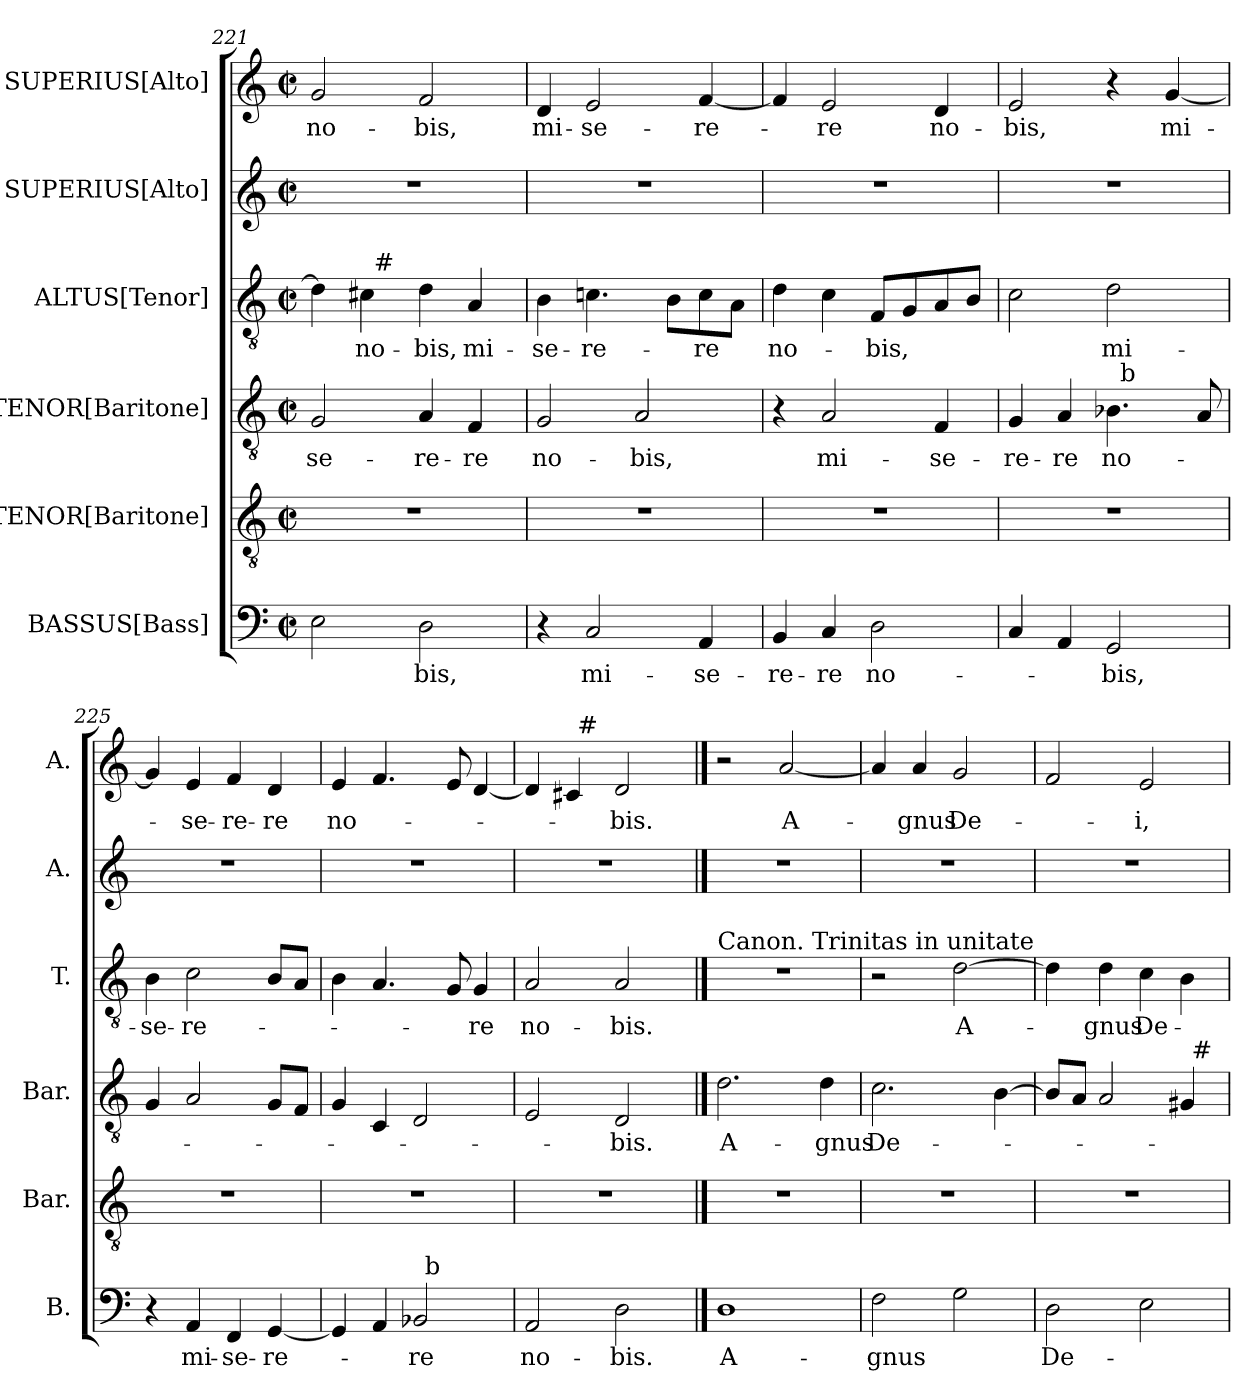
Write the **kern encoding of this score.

**kern	**text	**kern	**kern	**text	**kern	**text	**kern	**kern	**text
*part6	*part6	*part5	*part4	*part4	*part3	*part3	*part2	*part1	*part1
*staff6	*staff6	*staff5	*staff4	*staff4	*staff3	*staff3	*staff2	*staff1	*staff1
*I"BASSUS[Bass]	*	*I"TENOR[Baritone]	*I"TENOR[Baritone]	*	*I"ALTUS[Tenor]	*	*I"SUPERIUS[Alto]	*I"SUPERIUS[Alto]	*
*I'B.	*	*I'Bar.	*I'Bar.	*	*I'T.	*	*I'A.	*I'A.	*
*clefF4	*	*clefGv2	*clefGv2	*	*clefGv2	*	*clefG2	*clefG2	*
*	*	*ITrd7c12	*ITrd7c12	*	*ITrd7c12	*	*	*	*
*k[]	*	*k[]	*k[]	*	*k[]	*	*k[]	*k[]	*
*C:	*	*C:	*C:	*	*C:	*	*C:	*C:	*
*M2/2	*	*M2/2	*M2/2	*	*M2/2	*	*M2/2	*M2/2	*
*met(c|)	*	*met(c|)	*met(c|)	*	*met(c|)	*	*met(c|)	*met(c|)	*
=221	=221	=221	=221	=221	=221	=221	=221	=221	=221
!	!	!	!	!LO:LY:b	!	!	!	!	!LO:LY:b
*	*	*	*	*	*^	*	*	*	*
2E\	.	1r	2GG/	-se-	4D\]	4ryy	.	1r	2g/	no-
!	!	!	!	!	!	!	!LO:LY:b	!	!	!
.	.	.	.	.	4C#\	32ryy	no-	.	.	.
!	!	!	!	!	!	!LO:TX:a:t=#	!	!	!	!
.	.	.	.	.	.	2ryy	.	.	.	.
!	!LO:LY:b	!	!	!LO:LY:b	!	!	!LO:LY:b	!	!	!LO:LY:b
2D\	-bis,	.	4AA/	-re-	4D\	.	-bis,	.	2f/	-bis,
!	!	!	!	!LO:LY:b	!	!	!LO:LY:b	!	!	!
.	.	.	4FF/	-re	4AA/	.	mi-	.	.	.
.	.	.	.	.	.	8..ryy	.	.	.	.
=222	=222	=222	=222	=222	=222	=222	=222	=222	=222	=222
!	!	!	!	!LO:LY:b	!	!	!LO:LY:b	!	!	!LO:LY:b
*	*	*	*	*	*v	*v	*	*	*	*
4r	.	1r	2GG/	no-	4BB\	-se-	1r	4d/	mi-
!	!LO:LY:b	!	!	!	!	!LO:LY:b	!	!	!LO:LY:b
2C/	mi-	.	.	.	4.Cn\	-re-	.	2e/	-se-
!	!	!	!	!LO:LY:b	!	!	!	!	!
.	.	.	2AA/	-bis,	.	.	.	.	.
.	.	.	.	.	8BB\L	.	.	.	.
!	!LO:LY:b	!	!	!	!	!LO:LY:b	!	!	!LO:LY:b
4AA/	-se-	.	.	.	8C\	-re	.	[<4f/	-re-
.	.	.	.	.	8AA\J	.	.	.	.
!!LO:LB:g=z
=223	=223	=223	=223	=223	=223	=223	=223	=223	=223
!	!LO:LY:b	!	!	!	!	!LO:LY:b	!	!	!
4BB/	-re-	1r	4r	.	4D\	no-	1r	4f/]	.
!	!LO:LY:b	!	!	!LO:LY:b	!	!	!	!	!LO:LY:b
4C/	-re	.	2AA/	mi-	4C\	.	.	2e/	-re
!	!LO:LY:b	!	!	!	!	!LO:LY:b	!	!	!
2D\	no-	.	.	.	8FF/L	-bis,	.	.	.
.	.	.	.	.	8GG/	.	.	.	.
!	!	!	!	!LO:LY:b	!	!	!	!	!LO:LY:b
.	.	.	4FF/	-se-	8AA/	.	.	4d/	no-
.	.	.	.	.	8BB/J	.	.	.	.
=224	=224	=224	=224	=224	=224	=224	=224	=224	=224
!	!	!	!	!LO:LY:b	!	!	!	!	!LO:LY:b
*	*	*	*^	*	*	*	*	*	*
4C/	.	1r	4GG/	2ryy	-re-	2C\	.	1r	2e/	-bis,
!	!	!	!	!	!LO:LY:b	!	!	!	!	!
4AA/	.	.	4AA/	.	-re	.	.	.	.	.
!	!LO:LY:b	!	!	!	!LO:LY:b	!	!LO:LY:b	!	!	!
2GG/	-bis,	.	4.BB-\	32ryy	no-	2D\	mi-	.	4r	.
!	!	!	!	!LO:TX:a:t=b	!	!	!	!	!	!
.	.	.	.	4...ryy	.	.	.	.	.	.
!	!	!	!	!	!	!	!	!	!	!LO:LY:b
.	.	.	.	.	.	.	.	.	[<4g/	mi-
.	.	.	8AA/	.	.	.	.	.	.	.
=225	=225	=225	=225	=225	=225	=225	=225	=225	=225	=225
!	!	!	!	!	!	!	!LO:LY:b	!	!	!
*	*	*	*v	*v	*	*	*	*	*	*
4r	.	1r	4GG/	.	4BB\	-se-	1r	4g/]	.
!	!LO:LY:b	!	!	!	!	!LO:LY:b	!	!	!LO:LY:b
4AA/	mi-	.	2AA/	.	2C\	-re-	.	4e/	-se-
!	!LO:LY:b	!	!	!	!	!	!	!	!LO:LY:b
4FF/	-se-	.	.	.	.	.	.	4f/	-re-
!	!LO:LY:b	!	!	!	!	!	!	!	!LO:LY:b
[<4GG/	-re-	.	8GG/L	.	8BB/L	.	.	4d/	-re
.	.	.	8FF/J	.	8AA/J	.	.	.	.
=226	=226	=226	=226	=226	=226	=226	=226	=226	=226
!	!	!	!	!	!	!	!	!	!LO:LY:b
*^	*	*	*	*	*	*	*	*	*
4GG/]	2ryy	.	1r	4GG/	.	4BB\	.	1r	4e/	no-
4AA/	.	.	.	4CC/	.	4.AA/	.	.	4.f/	.
!	!	!LO:LY:b	!	!	!	!	!	!	!	!
2BB-/	32ryy	-re	.	2DD/	.	.	.	.	.	.
!	!LO:TX:a:t=b	!	!	!	!	!	!	!	!	!
.	4...ryy	.	.	.	.	.	.	.	.	.
.	.	.	.	.	.	8GG/	.	.	8e/	.
!	!	!	!	!	!	!	!LO:LY:b	!	!	!
.	.	.	.	.	.	4GG/	-re	.	[<4d/	.
=227	=227	=227	=227	=227	=227	=227	=227	=227	=227	=227
!	!	!LO:LY:b	!	!	!	!	!LO:LY:b	!	!	!
*v	*v	*	*	*	*	*	*	*	*^	*
2AA/	no-	1r	2EE/	.	2AA/	no-	1r	4d/]	4ryy	.
.	.	.	.	.	.	.	.	4c#/	32ryy	.
!	!	!	!	!	!	!	!	!	!LO:TX:a:t=#	!
.	.	.	.	.	.	.	.	.	2ryy	.
!	!LO:LY:b	!	!	!LO:LY:b	!	!LO:LY:b	!	!	!	!LO:LY:b
2D\	-bis.	.	2DD/	-bis.	2AA/	-bis.	.	2d/	.	-bis.
.	.	.	.	.	.	.	.	.	8..ryy	.
!!LO:PB:g=z
==228	==228	==228	==228	==228	==228	==228	==228	==228	==228	==228
!	!	!	!	!	!LO:TX:a:t=Canon. Trinitas in unitate	!	!	!	!	!
!	!LO:LY:b	!	!	!LO:LY:b	!	!	!	!	!	!
*	*	*	*	*	*	*	*	*v	*v	*
1D	A-	1r	2.D\	A-	1r	.	1r	2r	.
!	!	!	!	!	!	!	!	!	!LO:LY:b
.	.	.	.	.	.	.	.	[<2a/	A-
!	!	!	!	!LO:LY:b	!	!	!	!	!
.	.	.	4D\	-gnus	.	.	.	.	.
=229	=229	=229	=229	=229	=229	=229	=229	=229	=229
!	!LO:LY:b	!	!	!LO:LY:b	!	!	!	!	!
2F\	-gnus	1r	2.C\	De-	2r	.	1r	4a/]	.
!	!	!	!	!	!	!	!	!	!LO:LY:b
.	.	.	.	.	.	.	.	4a/	-gnus
!	!	!	!	!	!	!LO:LY:b	!	!	!LO:LY:b
2G\	.	.	.	.	[>2D\	A-	.	2g/	De-
.	.	.	[>4BB\	.	.	.	.	.	.
=230	=230	=230	=230	=230	=230	=230	=230	=230	=230
!	!LO:LY:b	!	!	!	!	!	!	!	!
*	*	*	*^	*	*	*	*	*	*
2D\	De-	1r	8BB/L]	2ryy	.	4D\]	.	1r	2f/	.
.	.	.	8AA/J	.	.	.	.	.	.	.
!	!	!	!	!	!	!	!LO:LY:b	!	!	!
.	.	.	2AA/	.	.	4D\	-gnus	.	.	.
!	!	!	!	!	!	!	!LO:LY:b	!	!	!LO:LY:b
2E\	.	.	.	4ryy	.	4C\	De-	.	2e/	-i,
.	.	.	4GG#/	32ryy	.	4BB\	.	.	.	.
!	!	!	!	!LO:TX:a:t=#	!	!	!	!	!	!
.	.	.	.	8..ryy	.	.	.	.	.	.
*	*	*	*v	*v	*	*	*	*	*	*
=	=	=	=	=	=	=	=	=	=
*-	*-	*-	*-	*-	*-	*-	*-	*-	*-
